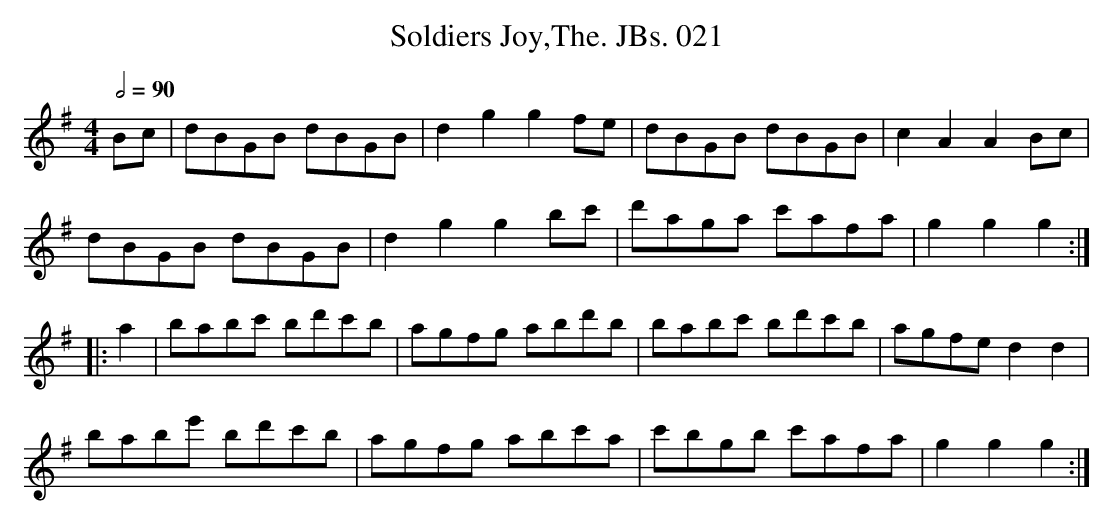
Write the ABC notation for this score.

X:1
T:Soldiers Joy,The. JBs. 021
M:4/4
L:1/8
Q:1/2=90
K:G
Bc|dBGB dBGB|d2g2g2fe|dBGB dBGB|c2A2A2Bc|
dBGB dBGB|d2g2g2bc'|d'aga c'afa|g2g2g2:|
|:a2|babc' bd'c'b|agfg abd'b|babc' bd'c'b|agfe d2d2|
babe' bd'c'b|agfg abc'a|c'bgb c'afa|g2g2g2:|
